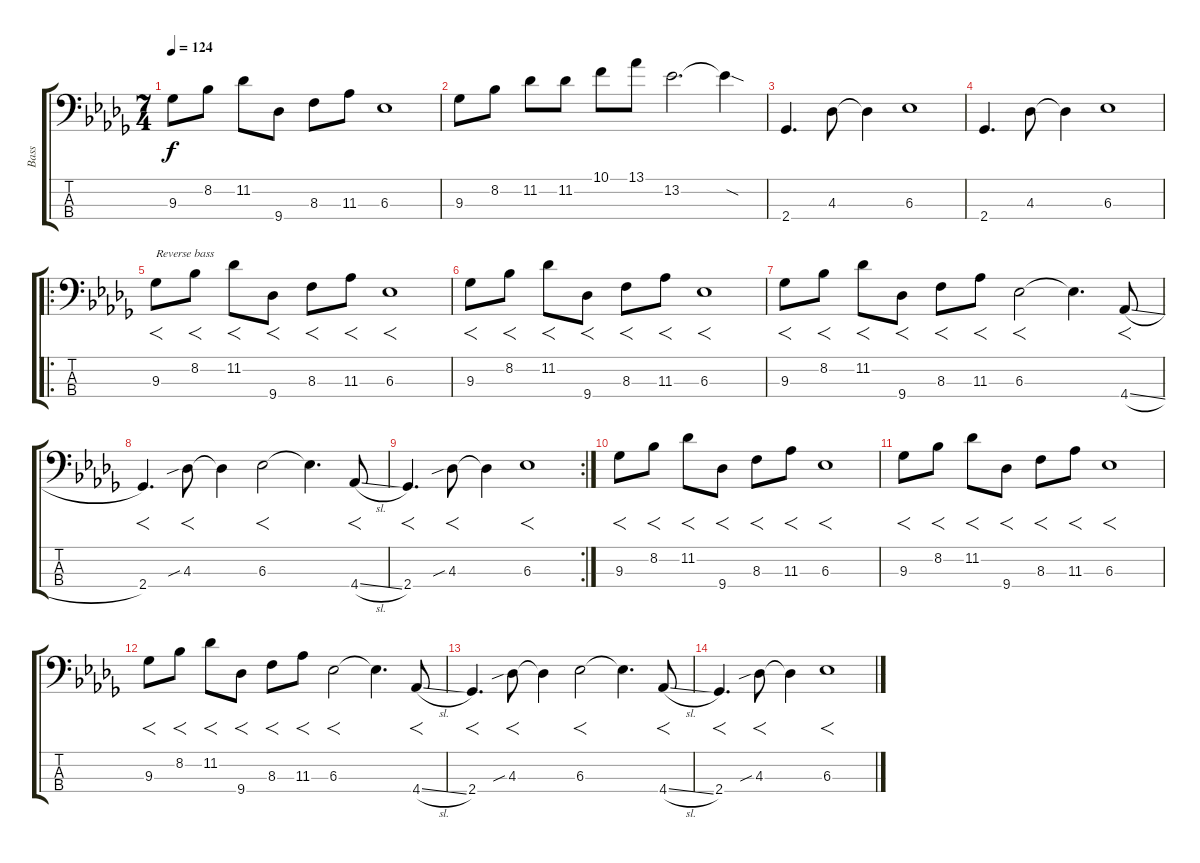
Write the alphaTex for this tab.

\track ("Bass" "Bass") {instrument electricbassfinger}
\staff {score tabs}
\tuning (G2 D2 A1 E1) {hide}
\ts (7 4)
\tempo 124
\clef f4
\ks bbminor
9.3.8{dy f} 8.2.8 11.2.8 9.4.8 8.3.8 11.3.8 6.3.1 |
9.3.8 8.2.8 11.2.8 11.2.8 10.1.8 13.1.8 13.2.2{d} 13.2{sod t}.4 |
2.4.4{d} 4.3.8 4.3{t}.4 6.3.1 |
2.4.4{d} 4.3.8 4.3{t}.4 6.3.1 |
\ro
9.3.8{f txt "Reverse bass"} 8.2.8{f} 11.2.8{f} 9.4.8{f} 8.3.8{f} 11.3.8{f} 6.3.1{f} |
9.3.8{f} 8.2.8{f} 11.2.8{f} 9.4.8{f} 8.3.8{f} 11.3.8{f} 6.3.1{f} |
9.3.8{f} 8.2.8{f} 11.2.8{f} 9.4.8{f} 8.3.8{f} 11.3.8{f} 6.3.2{f} 6.3{t}.4{d} 4.4{sl}.8{f} |
2.4.4{f d} 4.3{sib}.8{f} 4.3{t}.4 6.3.2{f} 6.3{t}.4{d} 4.4{sl}.8{f} |
\rc 2
2.4.4{f d} 4.3{sib}.8{f} 4.3{t}.4 6.3.1{f} |
9.3.8{f} 8.2.8{f} 11.2.8{f} 9.4.8{f} 8.3.8{f} 11.3.8{f} 6.3.1{f} |
9.3.8{f} 8.2.8{f} 11.2.8{f} 9.4.8{f} 8.3.8{f} 11.3.8{f} 6.3.1{f} |
9.3.8{f} 8.2.8{f} 11.2.8{f} 9.4.8{f} 8.3.8{f} 11.3.8{f} 6.3.2{f} 6.3{t}.4{d volume 0} 4.4{sl}.8{f} |
2.4.4{f d} 4.3{sib}.8{f} 4.3{t}.4 6.3.2{f} 6.3{t}.4{d} 4.4{sl}.8{f} |
2.4.4{f d} 4.3{sib}.8{f} 4.3{t}.4 6.3.1{f}
